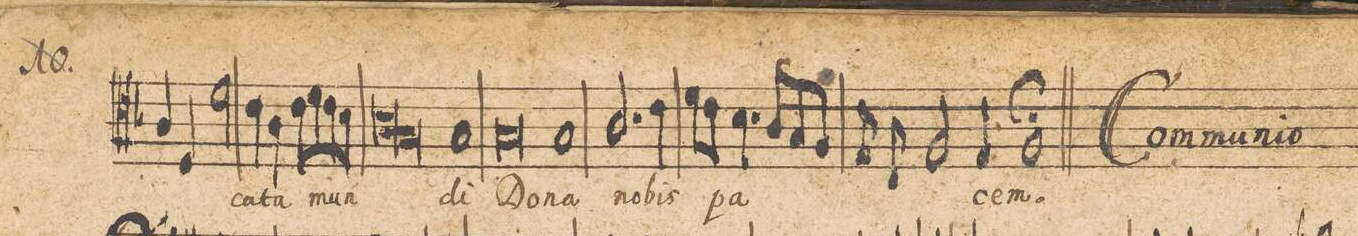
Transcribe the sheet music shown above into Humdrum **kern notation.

**kern	**text
*I"[ALTVS.]	*
*clefC4	*
*k[b-]	*
*met(C|)	*
*M2/1	*
4A/	.
4D/	.
2d\	-ca-
4c\	-ta
4A\	.
8c\L	mun-
8d\	.
8c\	.
8B-\J	.
=34-	=34-
*lig	*
1A\	.
1G/	.
*Xlig	*
=35-	=35-
1G/	-di
0G/	Do-
=36-	=36-
1G/	-na
=37-	=37-
2.A/	no-
4c\	-bis
8d\L	pa-
8c\J	.
4.B-\	.
8A/L	.
8G/	.
8F/J	.
=38-	=38-
8E/	.
8C/	.
2F/	.
4E/	.
1F/;	-cem.
=-	=-
*-	*-
